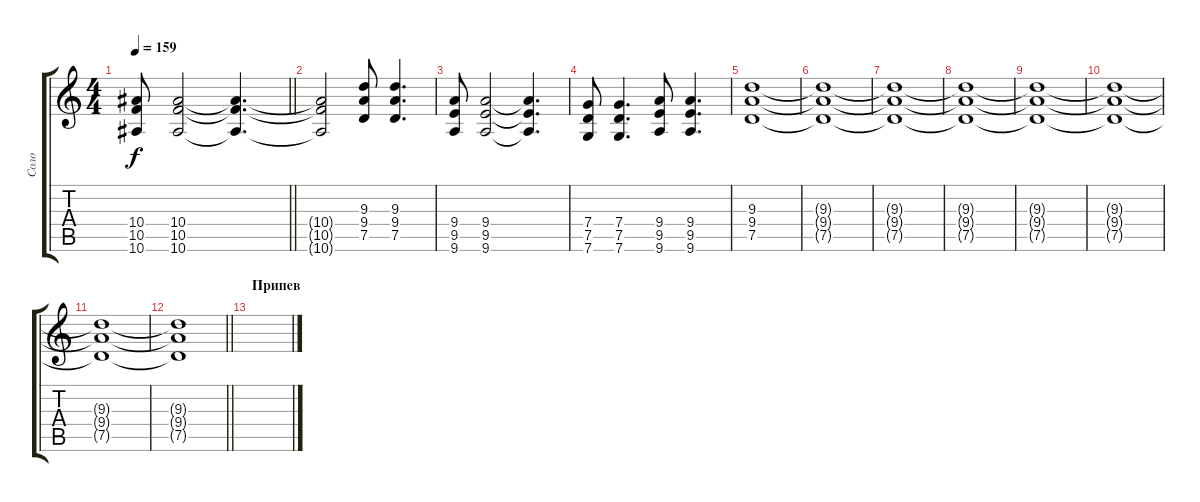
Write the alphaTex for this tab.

\track ("Соло" "Соло") {instrument overdrivenguitar}
\staff {score tabs}
\tuning (D4 A3 F3 C3 G2 C2) {hide}
\ts (4 4)
\tempo 159
\clef g2
\barLineRight lightlight
\ks c
(10.4 10.5 10.6).8{dy f} (10.4 10.5 10.6).2 (10.4{t} 10.5{t} 10.6{t}).4{d} |
(10.4{t} 10.5{t} 10.6{t}).2 (9.3 9.4 7.5).8 (9.3 9.4 7.5).4{d} |
(9.4 9.5 9.6).8 (9.4 9.5 9.6).2 (9.4{t} 9.5{t} 9.6{t}).4{d} |
(7.4 7.5 7.6).8 (7.4 7.5 7.6).4{d} (9.4 9.5 9.6).8 (9.4 9.5 9.6).4{d} |
(9.3 9.4 7.5).1 |
(9.3{t} 9.4{t} 7.5{t}).1 |
(9.3{t} 9.4{t} 7.5{t}).1 |
(9.3{t} 9.4{t} 7.5{t}).1 |
(9.3{t} 9.4{t} 7.5{t}).1 |
(9.3{t} 9.4{t} 7.5{t}).1 |
(9.3{t} 9.4{t} 7.5{t}).1 |
\barLineRight lightlight
(9.3{t} 9.4{t} 7.5{t}).1 |
\section ("" "Припев")
